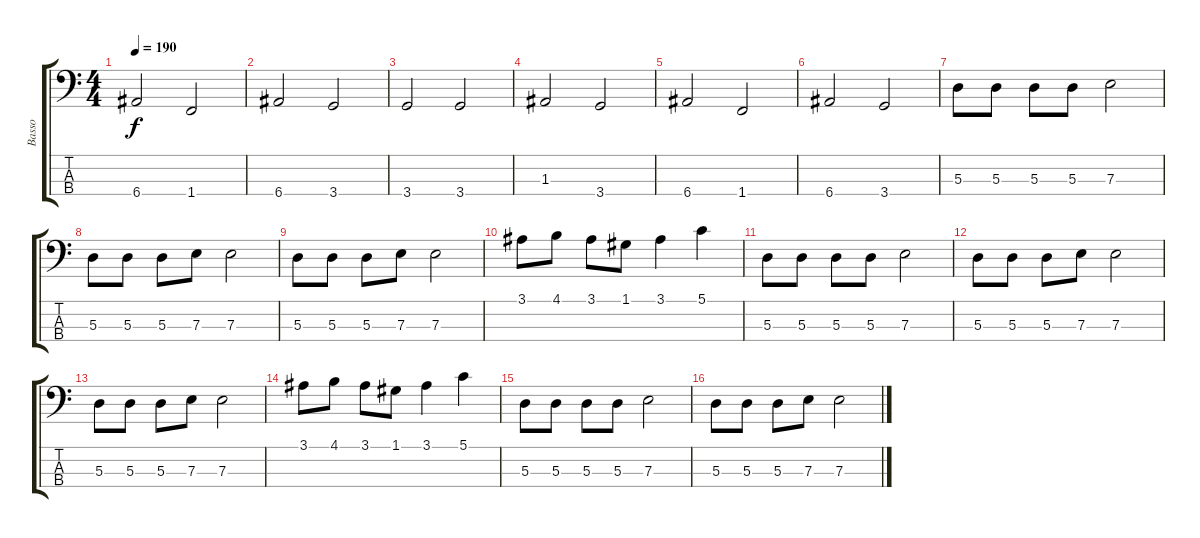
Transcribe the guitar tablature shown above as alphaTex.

\track ("Basso" "Basso") {instrument electricbasspick}
\staff {score tabs}
\tuning (G2 D2 A1 E1) {hide}
\ts (4 4)
\tempo 190
\clef f4
\ks c
6.4.2{dy f} 1.4.2 |
6.4.2 3.4.2 |
3.4.2 3.4.2 |
1.3.2 3.4.2 |
6.4.2 1.4.2 |
6.4.2 3.4.2 |
5.3.8 5.3.8 5.3.8 5.3.8 7.3.2 |
5.3.8 5.3.8 5.3.8 7.3.8 7.3.2 |
5.3.8 5.3.8 5.3.8 7.3.8 7.3.2 |
3.1.8 4.1.8 3.1.8 1.1.8 3.1.4 5.1.4 |
5.3.8 5.3.8 5.3.8 5.3.8 7.3.2 |
5.3.8 5.3.8 5.3.8 7.3.8 7.3.2 |
5.3.8 5.3.8 5.3.8 7.3.8 7.3.2 |
3.1.8 4.1.8 3.1.8 1.1.8 3.1.4 5.1.4 |
5.3.8 5.3.8 5.3.8 5.3.8 7.3.2 |
5.3.8 5.3.8 5.3.8 7.3.8 7.3.2
